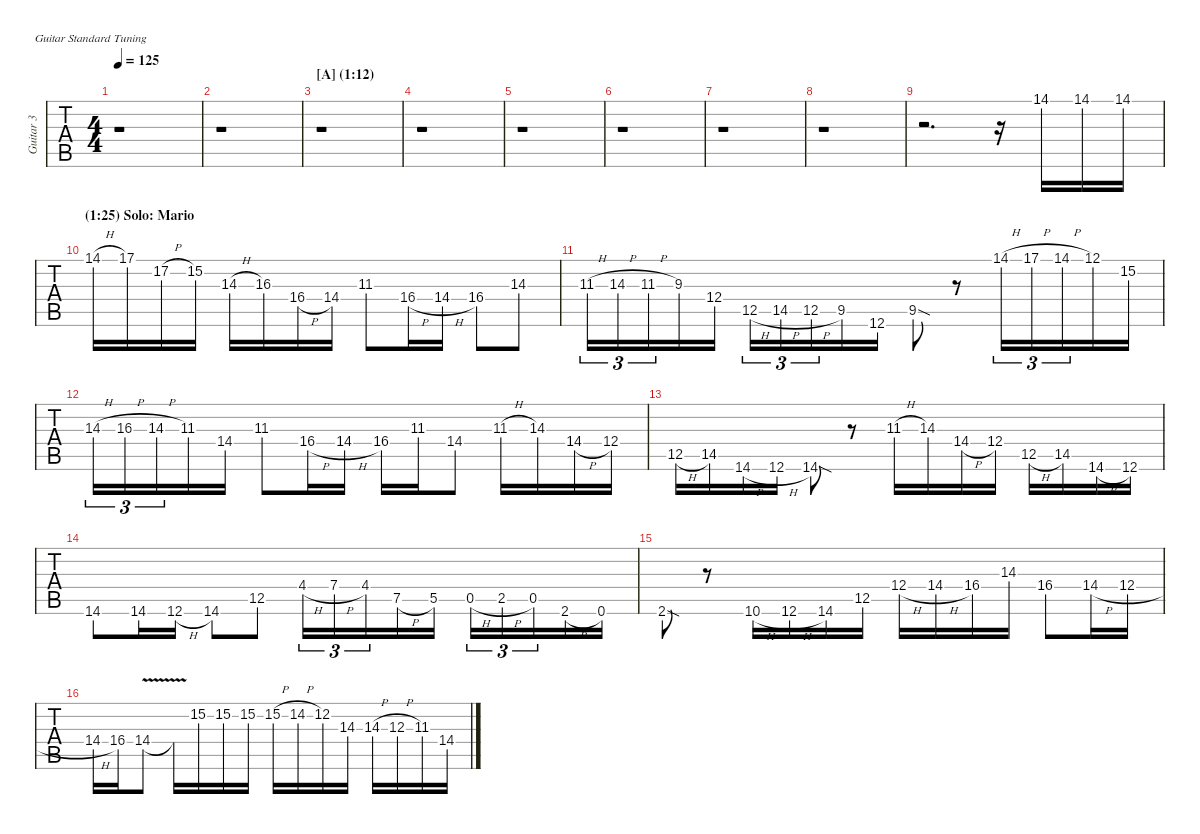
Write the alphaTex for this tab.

\hideDynamics
\bracketExtendMode nobrackets
\multiTrackTrackNamePolicy allsystems
\firstSystemTrackNameMode fullname
\otherSystemsTrackNameMode fullname
\otherSystemsTrackNameOrientation horizontal
\track ("Guitar 3" "Guitar 3") {instrument overdrivenguitar}
\staff {tabs}
\tuning (E4 B3 G3 D3 A2 E2)
\ts (4 4)
\scale
0.997779
\tempo 125
\accidentals auto
\clef g2
\ottava regular
\simile none
\ks c
r.1{dy mf} |
\scale
1.00222 r.1 |
\section ("A" "(1:12)")
\scale
0.99591 r.1 |
\scale
1.01158 r.1 |
\scale
0.992508 r.1 |
\scale
1.00369 r.1 |
\scale
0.991153 r.1 |
\scale
1.00212 r.1 |
\scale
1.00304 r.2{d instrument overdrivenguitar} r.16 14.1{acc #}.16 14.1{acc #}.16 14.1{acc #}.16 |
\section ("" "(1:25) Solo: Mario")
\scale
0.998562 14.1{h acc #}.16 17.1.16 17.2{h}.16 15.2.16 14.3{h}.16 16.3.16 16.4{h acc #}.16 14.4.16 11.3{acc #}.8 16.4{h acc #}.16 14.4{h}.16 16.4{acc #}.8 14.3{st}.8 |
\scale
1.00144 11.3{h acc #}.16{tu (3 2)} 14.3{h}.16{tu (3 2)} 11.3{h acc #}.16{tu (3 2) beam merge} 9.3.16 12.4.16 12.5{h}.16{tu (3 2)} 14.5{h}.16{tu (3 2)} 12.5{h}.16{tu (3 2) beam merge} 9.5{acc #}.16 12.6.16 9.5{sod acc #}.8 r.8 14.1{h acc #}.16{tu (3 2)} 17.1{h}.16{tu (3 2)} 14.1{h acc #}.16{tu (3 2) beam merge} 12.1.16 15.2.16 |
\scale
0.999349 14.3{h}.16{tu (3 2)} 16.3{h}.16{tu (3 2)} 14.3{h}.16{tu (3 2) beam merge} 11.3{acc #}.16 14.4.16 11.3{acc #}.8 16.4{h acc #}.16 14.4{h}.16 16.4{acc #}.16 11.3{acc #}.16 14.4{st}.8 11.3{h acc #}.16 14.3.16 14.4{h}.16 12.4.16 |
\scale
1.00065 12.5{h}.16 14.5.16 14.6{h acc #}.16 12.6{h}.16 14.6{sod acc #}.8 r.8 11.3{h acc #}.16 14.3.16 14.4{h}.16 12.4.16 12.5{h}.16 14.5.16 14.6{h acc #}.16 12.6.16 |
\scale
0.978438 14.6{acc #}.8 14.6{acc #}.16 12.6{h}.16 14.6{acc #}.8 12.5{st}.8 4.4{h acc #}.16{tu (3 2)} 7.4{h}.16{tu (3 2)} 4.4{acc #}.16{tu (3 2) beam merge} 7.5{h}.16 5.5.16 0.5{h}.16{tu (3 2)} 2.5{h}.16{tu (3 2)} 0.5.16{tu (3 2) beam merge} 2.6{h acc #}.16 0.6.16 |
\scale
0.978438 2.6{sod acc #}.8 r.8 10.6{h}.16 12.6{h}.16 14.6{acc #}.16 12.5.16 12.4{h}.16 14.4{h}.16 16.4{acc #}.16 14.3.16 16.4{acc #}.8 14.4{h}.16 12.4{h}.16 |
\scale
1.05079 14.4{h}.16 16.4{acc #}.16 14.4{v}.8 14.4{v t}.16 15.2.16 15.2.16 15.2.16 15.2{h}.16 14.2{h acc #}.16 12.2.16 14.3.16 14.3{h}.16 12.3{h}.16 11.3{acc #}.16 14.4.16
